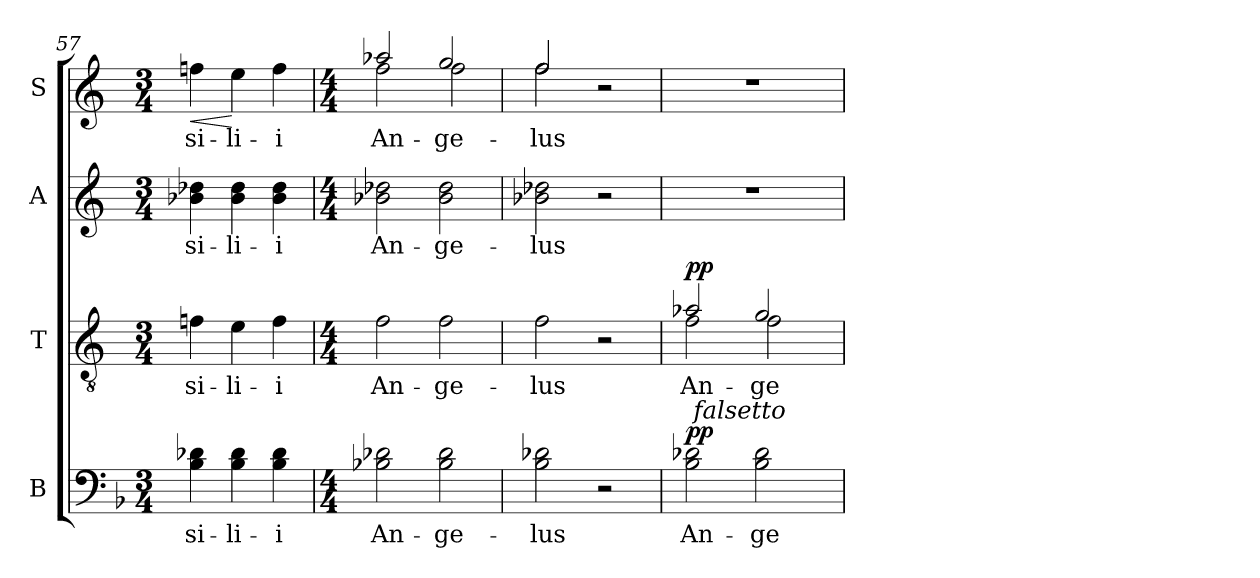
**kern	**text	**dynam	**kern	**text	**dynam	**kern	**text	**kern	**text	**dynam
*part4	*part4	*part4	*part3	*part3	*part3	*part2	*part2	*part1	*part1	*part1
*staff4	*staff4	*staff4	*staff3	*staff3	*staff3	*staff2	*staff2	*staff1	*staff1	*staff1
*I"B	*	*	*I"T	*	*	*I"A	*	*I"S	*	*
*I'B	*	*	*I'T	*	*	*I'A	*	*I'S	*	*
*clefF4	*	*	*clefGv2	*	*	*clefG2	*	*clefG2	*	*
*k[b-]	*	*	*k[]	*	*	*k[]	*	*k[]	*	*
*F:	*	*	*C:	*	*	*C:	*	*C:	*	*
*M3/4	*	*	*M3/4	*	*	*M3/4	*	*M3/4	*	*
=57	=57	=57	=57	=57	=57	=57	=57	=57	=57	=57
!	!LO:LY:b:cj	!	!	!LO:LY:b:cj	!	!	!LO:LY:b:cj	!	!LO:LY:b:cj	!LO:HP:b
4d-X\ 4B-\	-si-	.	4fn\	-si-	.	4dd-X\ 4b-X\	-si-	4ffn\	-si-	<
!	!LO:LY:b:cj	!	!	!LO:LY:b:cj	!	!	!LO:LY:b:cj	!	!LO:LY:b:cj	!
4d-\ 4B-\	-li-	.	4e\	-li-	.	4dd-\ 4b-\	-li-	4ee\	-li-	[
!	!LO:LY:b:cj	!	!	!LO:LY:b:cj	!	!	!LO:LY:b:cj	!	!LO:LY:b:cj	!
4d-\ 4B-\	-i	.	4f\	-i	.	4dd-\ 4b-\	-i	4ff\	-i	.
=58	=58	=58	=58	=58	=58	=58	=58	=58	=58	=58
*M4/4	*	*	*M4/4	*	*	*M4/4	*	*M4/4	*	*
!	!LO:LY:b:cj	!	!	!LO:LY:b:cj	!	!	!LO:LY:b:cj	!	!LO:LY:b:cj	!
*	*	*	*	*	*	*	*	*^	*	*
2d-X\ 2B-X\	An-	.	2f\	An-	.	2dd-X\ 2b-X\	An-	2aa-X/	2ff\	An-	.
!	!LO:LY:b:cj	!	!	!LO:LY:b:cj	!	!	!LO:LY:b:cj	!	!	!LO:LY:b:cj	!
2d-\ 2B-\	-ge-	.	2f\	-ge-	.	2dd-\ 2b-\	-ge-	2gg/	2ff\	-ge-	.
=59	=59	=59	=59	=59	=59	=59	=59	=59	=59	=59	=59
!	!LO:LY:b:cj	!	!	!LO:LY:b:cj	!	!	!LO:LY:b:cj	!	!	!LO:LY:b:cj	!
2d-X\ 2B-\	-lus	.	2f\	-lus	.	2dd-X\ 2b-X\	-lus	2ff/	2ff\	-lus	.
2r	.	.	2r	.	.	2r	.	2r	2ryy	.	.
=60	=60	=60	=60	=60	=60	=60	=60	=60	=60	=60	=60
!	!	!	!LO:TX:a:i:t=falsetto	!	!	!	!	!	!	!	!
!	!LO:LY:b:cj	!LO:DY:b	!	!LO:LY:b:cj	!LO:DY:b	!	!	!	!	!	!
*^	*	*	*^	*	*	*	*	*v	*v	*	*
2d-X\ 2B-\	64ryy	An-	pp	2a-X/	2f\	An-	pp	1r	.	1r	.	.
!	!LO:TX:a:i:t=falsetto	!	!	!	!	!	!	!	!	!	!	!
.	2ryy	.	.	.	.	.	.	.	.	.	.	.
!	!	!LO:LY:b:cj	!	!	!	!LO:LY:b:cj	!	!	!	!	!	!
2d-\ 2B-\	.	-ge-	.	2g/	2f\	-ge-	.	.	.	.	.	.
.	4ryy	.	.	.	.	.	.	.	.	.	.	.
.	8...ryy	.	.	.	.	.	.	.	.	.	.	.
*v	*v	*	*	*	*	*	*	*	*	*	*	*
*	*	*	*v	*v	*	*	*	*	*	*	*
=	=	=	=	=	=	=	=	=	=	=
*-	*-	*-	*-	*-	*-	*-	*-	*-	*-	*-
